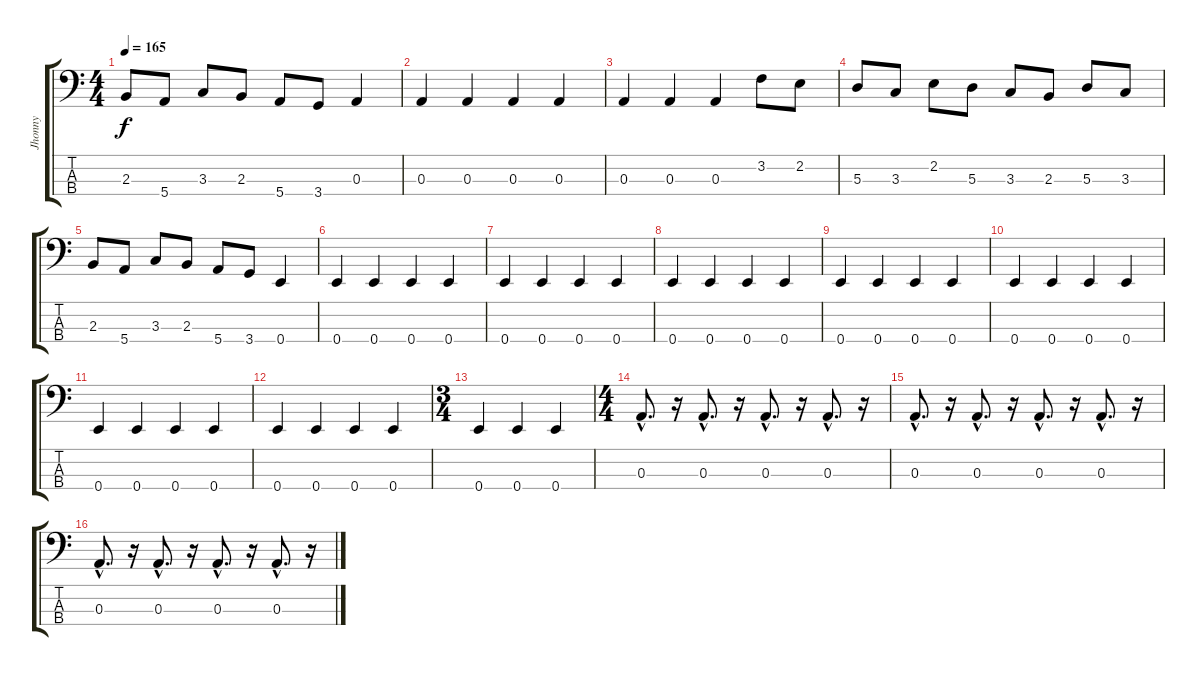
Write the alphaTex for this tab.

\track ("Jhonny" "Jhonny") {instrument electricbassfinger}
\staff {score tabs}
\tuning (G2 D2 A1 E1) {hide}
\ts (4 4)
\tempo 165
\clef f4
\ks c
2.3.8{dy f} 5.4.8 3.3.8 2.3.8 5.4.8 3.4.8 0.3.4 |
0.3.4 0.3.4 0.3.4 0.3.4 |
0.3.4 0.3.4 0.3.4 3.2.8 2.2.8 |
5.3.8 3.3.8 2.2.8 5.3.8 3.3.8 2.3.8 5.3.8 3.3.8 |
2.3.8 5.4.8 3.3.8 2.3.8 5.4.8 3.4.8 0.4.4 |
0.4.4 0.4.4 0.4.4 0.4.4 |
0.4.4 0.4.4 0.4.4 0.4.4 |
0.4.4 0.4.4 0.4.4 0.4.4 |
0.4.4 0.4.4 0.4.4 0.4.4 |
0.4.4 0.4.4 0.4.4 0.4.4 |
0.4.4 0.4.4 0.4.4 0.4.4 |
0.4.4 0.4.4 0.4.4 0.4.4 |
\ts (3 4)
0.4.4 0.4.4 0.4.4 |
\ts (4 4)
0.3{hac}.8{d} r.16 0.3{hac}.8{d} r.16 0.3{hac}.8{d} r.16 0.3{hac}.8{d} r.16 |
0.3{hac}.8{d} r.16 0.3{hac}.8{d} r.16 0.3{hac}.8{d} r.16 0.3{hac}.8{d} r.16 |
0.3{hac}.8{d} r.16 0.3{hac}.8{d} r.16 0.3{hac}.8{d} r.16 0.3{hac}.8{d} r.16
